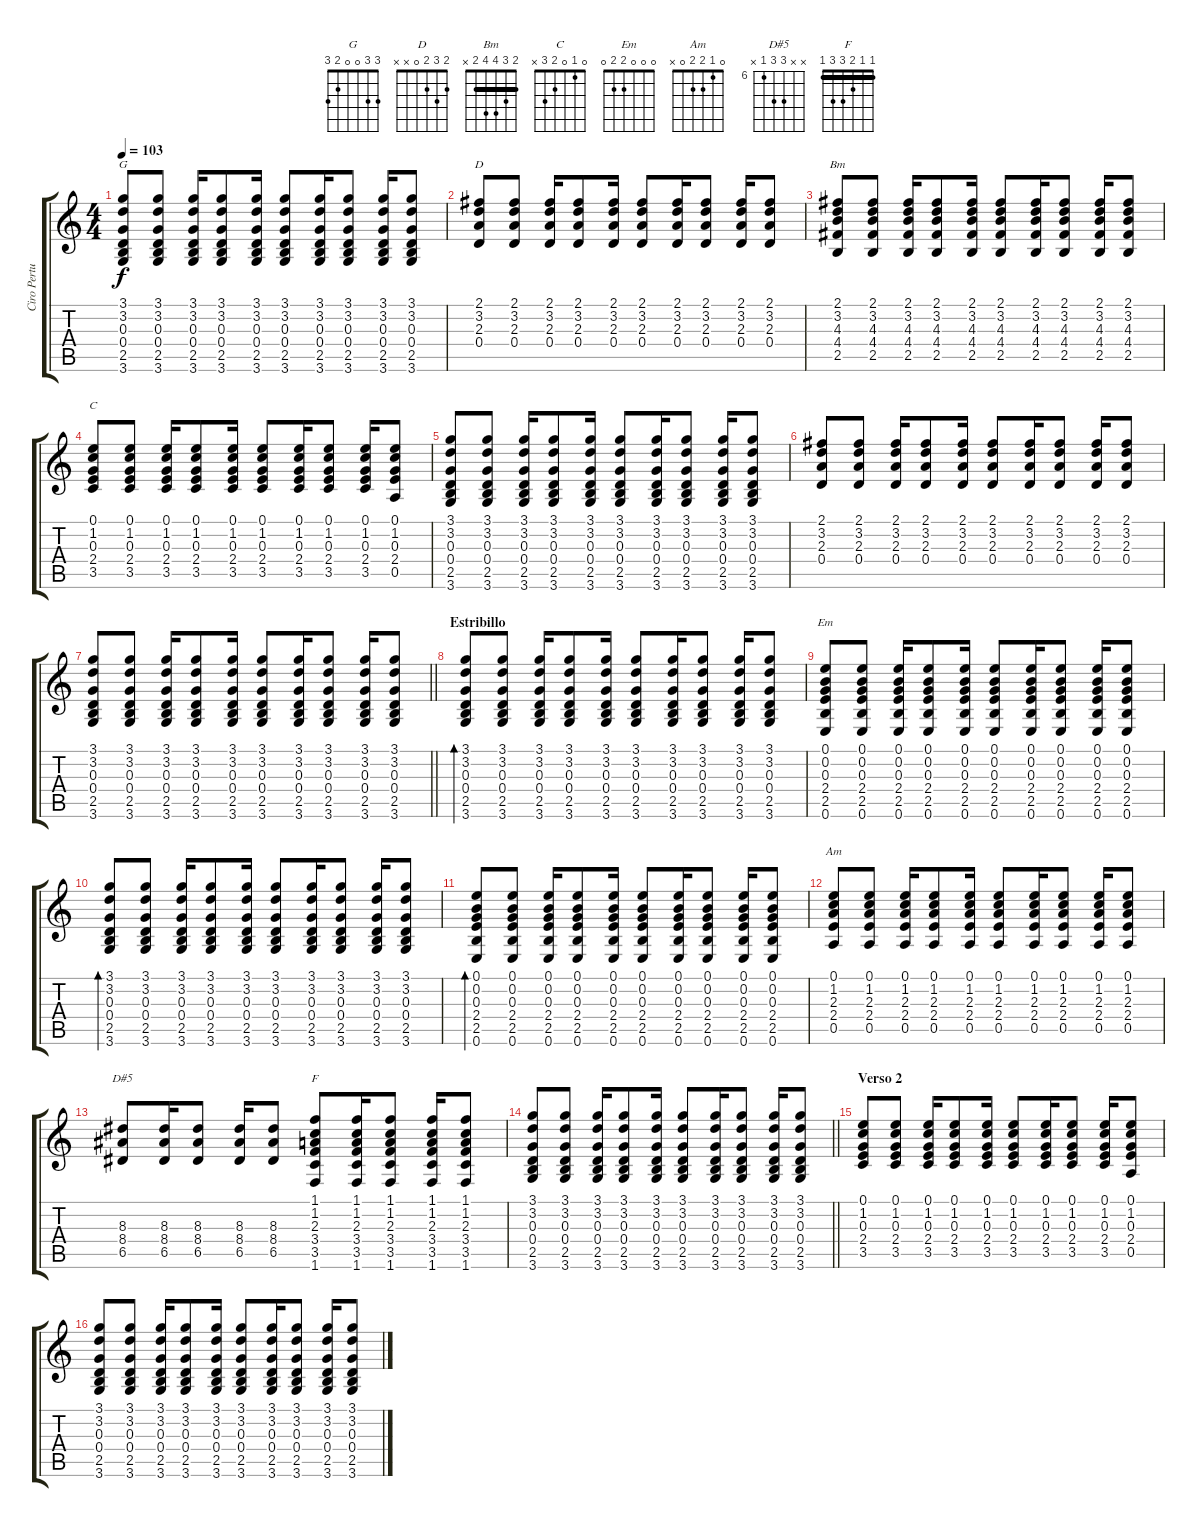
\track ("Ciro Pertusi (Guitarra)" "Ciro Pertu") {instrument distortionguitar}
\staff {score tabs}
\tuning (E4 B3 G3 D3 A2 E2) {hide}
\chord ("G" 3 3 0 0 2 3)
\chord ("D" 2 3 2 0 x x)
\chord ("Bm" 2 3 4 4 2 x) {barre 2}
\chord ("C" 0 1 0 2 3 x)
\chord ("Em" 0 0 0 2 2 0)
\chord ("Am" 0 1 2 2 0 x)
\chord ("D#5" x x 8 8 6 x) {firstfret 6}
\chord ("F" 1 1 2 3 3 1) {barre 1}
\ts (4 4)
\tempo 103
\clef g2
\ks c
(3.1 3.2 0.3 0.4 2.5 3.6).8{ch "G" dy f} (3.1 3.2 0.3 0.4 2.5 3.6).8 (3.1 3.2 0.3 0.4 2.5 3.6).16 (3.1 3.2 0.3 0.4 2.5 3.6).8 (3.1 3.2 0.3 0.4 2.5 3.6).16 (3.1 3.2 0.3 0.4 2.5 3.6).8 (3.1 3.2 0.3 0.4 2.5 3.6).16 (3.1 3.2 0.3 0.4 2.5 3.6).8 (3.1 3.2 0.3 0.4 2.5 3.6).16 (3.1 3.2 0.3 0.4 2.5 3.6).8 |
(2.1 3.2 2.3 0.4).8{ch "D"} (2.1 3.2 2.3 0.4).8 (2.1 3.2 2.3 0.4).16 (2.1 3.2 2.3 0.4).8 (2.1 3.2 2.3 0.4).16 (2.1 3.2 2.3 0.4).8 (2.1 3.2 2.3 0.4).16 (2.1 3.2 2.3 0.4).8 (2.1 3.2 2.3 0.4).16 (2.1 3.2 2.3 0.4).8 |
(2.1 3.2 4.3 4.4 2.5).8{ch "Bm"} (2.1 3.2 4.3 4.4 2.5).8 (2.1 3.2 4.3 4.4 2.5).16 (2.1 3.2 4.3 4.4 2.5).8 (2.1 3.2 4.3 4.4 2.5).16 (2.1 3.2 4.3 4.4 2.5).8 (2.1 3.2 4.3 4.4 2.5).16 (2.1 3.2 4.3 4.4 2.5).8 (2.1 3.2 4.3 4.4 2.5).16 (2.1 3.2 4.3 4.4 2.5).8 |
(0.1 1.2 0.3 2.4 3.5).8{ch "C"} (0.1 1.2 0.3 2.4 3.5).8 (0.1 1.2 0.3 2.4 3.5).16 (0.1 1.2 0.3 2.4 3.5).8 (0.1 1.2 0.3 2.4 3.5).16 (0.1 1.2 0.3 2.4 3.5).8 (0.1 1.2 0.3 2.4 3.5).16 (0.1 1.2 0.3 2.4 3.5).8 (0.1 1.2 0.3 2.4 3.5).16 (0.1 1.2 0.3 2.4 0.5).8 |
(3.1 3.2 0.3 0.4 2.5 3.6).8 (3.1 3.2 0.3 0.4 2.5 3.6).8 (3.1 3.2 0.3 0.4 2.5 3.6).16 (3.1 3.2 0.3 0.4 2.5 3.6).8 (3.1 3.2 0.3 0.4 2.5 3.6).16 (3.1 3.2 0.3 0.4 2.5 3.6).8 (3.1 3.2 0.3 0.4 2.5 3.6).16 (3.1 3.2 0.3 0.4 2.5 3.6).8 (3.1 3.2 0.3 0.4 2.5 3.6).16 (3.1 3.2 0.3 0.4 2.5 3.6).8 |
(2.1 3.2 2.3 0.4).8 (2.1 3.2 2.3 0.4).8 (2.1 3.2 2.3 0.4).16 (2.1 3.2 2.3 0.4).8 (2.1 3.2 2.3 0.4).16 (2.1 3.2 2.3 0.4).8 (2.1 3.2 2.3 0.4).16 (2.1 3.2 2.3 0.4).8 (2.1 3.2 2.3 0.4).16 (2.1 3.2 2.3 0.4).8 |
\barLineRight lightlight
(3.1 3.2 0.3 0.4 2.5 3.6).8 (3.1 3.2 0.3 0.4 2.5 3.6).8 (3.1 3.2 0.3 0.4 2.5 3.6).16 (3.1 3.2 0.3 0.4 2.5 3.6).8 (3.1 3.2 0.3 0.4 2.5 3.6).16 (3.1 3.2 0.3 0.4 2.5 3.6).8 (3.1 3.2 0.3 0.4 2.5 3.6).16 (3.1 3.2 0.3 0.4 2.5 3.6).8 (3.1 3.2 0.3 0.4 2.5 3.6).16 (3.1 3.2 0.3 0.4 2.5 3.6).8 |
\section ("" "Estribillo")
(3.1 3.2 0.3 0.4 2.5 3.6).8{bd 120} (3.1 3.2 0.3 0.4 2.5 3.6).8 (3.1 3.2 0.3 0.4 2.5 3.6).16 (3.1 3.2 0.3 0.4 2.5 3.6).8 (3.1 3.2 0.3 0.4 2.5 3.6).16 (3.1 3.2 0.3 0.4 2.5 3.6).8 (3.1 3.2 0.3 0.4 2.5 3.6).16 (3.1 3.2 0.3 0.4 2.5 3.6).8 (3.1 3.2 0.3 0.4 2.5 3.6).16 (3.1 3.2 0.3 0.4 2.5 3.6).8 |
(0.1 0.2 0.3 2.4 2.5 0.6).8{ch "Em"} (0.1 0.2 0.3 2.4 2.5 0.6).8 (0.1 0.2 0.3 2.4 2.5 0.6).16 (0.1 0.2 0.3 2.4 2.5 0.6).8 (0.1 0.2 0.3 2.4 2.5 0.6).16 (0.1 0.2 0.3 2.4 2.5 0.6).8 (0.1 0.2 0.3 2.4 2.5 0.6).16 (0.1 0.2 0.3 2.4 2.5 0.6).8 (0.1 0.2 0.3 2.4 2.5 0.6).16 (0.1 0.2 0.3 2.4 2.5 0.6).8 |
(3.1 3.2 0.3 0.4 2.5 3.6).8{bd 120} (3.1 3.2 0.3 0.4 2.5 3.6).8 (3.1 3.2 0.3 0.4 2.5 3.6).16 (3.1 3.2 0.3 0.4 2.5 3.6).8 (3.1 3.2 0.3 0.4 2.5 3.6).16 (3.1 3.2 0.3 0.4 2.5 3.6).8 (3.1 3.2 0.3 0.4 2.5 3.6).16 (3.1 3.2 0.3 0.4 2.5 3.6).8 (3.1 3.2 0.3 0.4 2.5 3.6).16 (3.1 3.2 0.3 0.4 2.5 3.6).8 |
(0.1 0.2 0.3 2.4 2.5 0.6).8{bd 120} (0.1 0.2 0.3 2.4 2.5 0.6).8 (0.1 0.2 0.3 2.4 2.5 0.6).16 (0.1 0.2 0.3 2.4 2.5 0.6).8 (0.1 0.2 0.3 2.4 2.5 0.6).16 (0.1 0.2 0.3 2.4 2.5 0.6).8 (0.1 0.2 0.3 2.4 2.5 0.6).16 (0.1 0.2 0.3 2.4 2.5 0.6).8 (0.1 0.2 0.3 2.4 2.5 0.6).16 (0.1 0.2 0.3 2.4 2.5 0.6).8 |
(0.1 1.2 2.3 2.4 0.5).8{ch "Am"} (0.1 1.2 2.3 2.4 0.5).8 (0.1 1.2 2.3 2.4 0.5).16 (0.1 1.2 2.3 2.4 0.5).8 (0.1 1.2 2.3 2.4 0.5).16 (0.1 1.2 2.3 2.4 0.5).8 (0.1 1.2 2.3 2.4 0.5).16 (0.1 1.2 2.3 2.4 0.5).8 (0.1 1.2 2.3 2.4 0.5).16 (0.1 1.2 2.3 2.4 0.5).8 |
(8.3 8.4 6.5).8{ch "D#5"} (8.3 8.4 6.5).16 (8.3 8.4 6.5).8 (8.3 8.4 6.5).16 (8.3 8.4 6.5).8 (1.1 1.2 2.3 3.4 3.5 1.6).8{ch "F"} (1.1 1.2 2.3 3.4 3.5 1.6).16 (1.1 1.2 2.3 3.4 3.5 1.6).8 (1.1 1.2 2.3 3.4 3.5 1.6).16 (1.1 1.2 2.3 3.4 3.5 1.6).8 |
\barLineRight lightlight
(3.1 3.2 0.3 0.4 2.5 3.6).8 (3.1 3.2 0.3 0.4 2.5 3.6).8 (3.1 3.2 0.3 0.4 2.5 3.6).16 (3.1 3.2 0.3 0.4 2.5 3.6).8 (3.1 3.2 0.3 0.4 2.5 3.6).16 (3.1 3.2 0.3 0.4 2.5 3.6).8 (3.1 3.2 0.3 0.4 2.5 3.6).16 (3.1 3.2 0.3 0.4 2.5 3.6).8 (3.1 3.2 0.3 0.4 2.5 3.6).16 (3.1 3.2 0.3 0.4 2.5 3.6).8 |
\section ("" "Verso 2")
(0.1 1.2 0.3 2.4 3.5).8 (0.1 1.2 0.3 2.4 3.5).8 (0.1 1.2 0.3 2.4 3.5).16 (0.1 1.2 0.3 2.4 3.5).8 (0.1 1.2 0.3 2.4 3.5).16 (0.1 1.2 0.3 2.4 3.5).8 (0.1 1.2 0.3 2.4 3.5).16 (0.1 1.2 0.3 2.4 3.5).8 (0.1 1.2 0.3 2.4 3.5).16 (0.1 1.2 0.3 2.4 0.5).8 |
(3.1 3.2 0.3 0.4 2.5 3.6).8 (3.1 3.2 0.3 0.4 2.5 3.6).8 (3.1 3.2 0.3 0.4 2.5 3.6).16 (3.1 3.2 0.3 0.4 2.5 3.6).8 (3.1 3.2 0.3 0.4 2.5 3.6).16 (3.1 3.2 0.3 0.4 2.5 3.6).8 (3.1 3.2 0.3 0.4 2.5 3.6).16 (3.1 3.2 0.3 0.4 2.5 3.6).8 (3.1 3.2 0.3 0.4 2.5 3.6).16 (3.1 3.2 0.3 0.4 2.5 3.6).8
